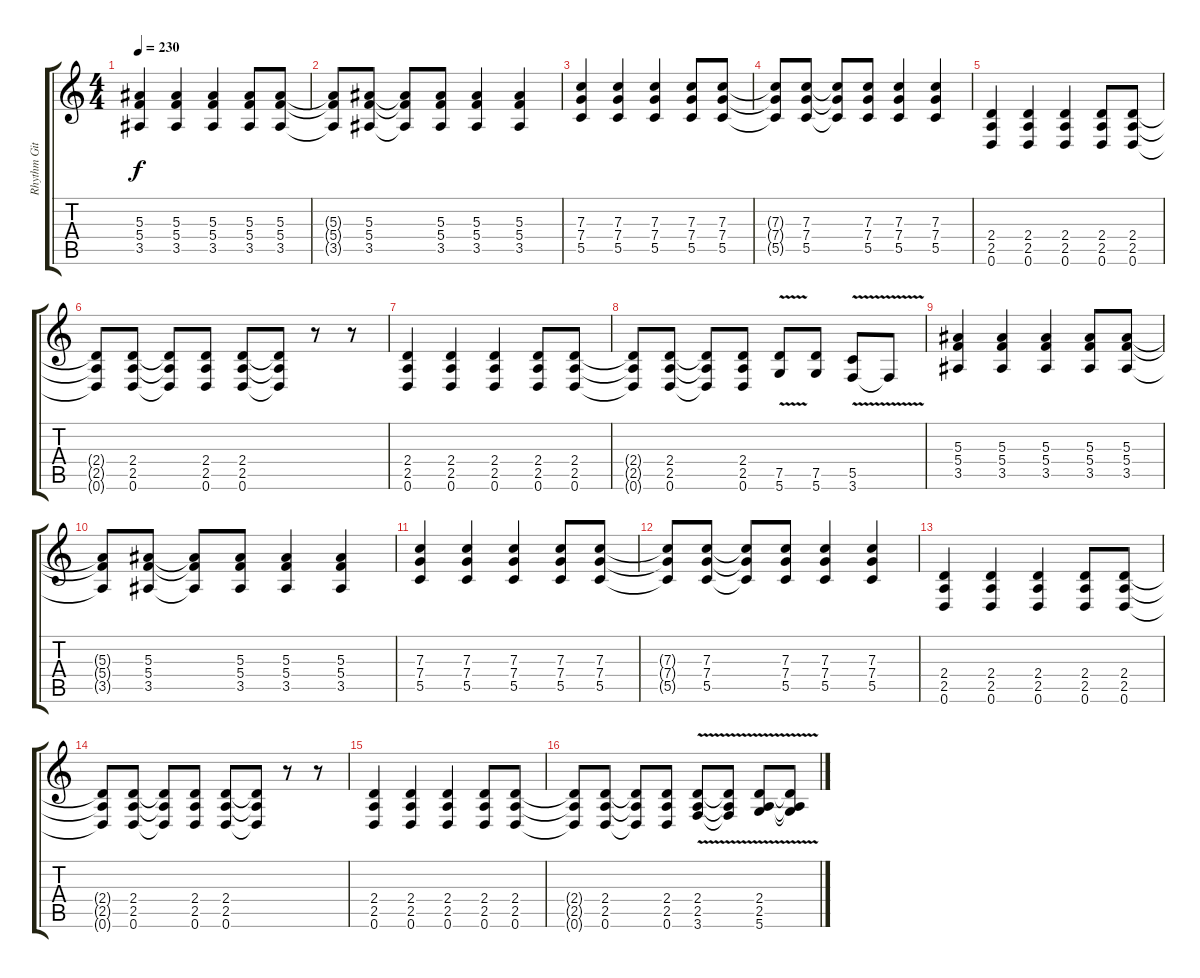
\track ("Rhythm Gitarre" "Rhythm Git") {instrument acousticguitarsteel}
\staff {score tabs}
\tuning (D4 A3 F3 C3 G2 D2) {hide}
\ts (4 4)
\tempo 230
\clef g2
\ks c
(5.3 5.4 3.5).4{dy f} (5.3 5.4 3.5).4 (5.3 5.4 3.5).4 (5.3 5.4 3.5).8 (5.3 5.4 3.5).8 |
(5.3{t} 5.4{t} 3.5{t}).8 (5.3 5.4 3.5).8 (5.3{t} 5.4{t} 3.5{t}).8 (5.3 5.4 3.5).8 (5.3 5.4 3.5).4 (5.3 5.4 3.5).4 |
(7.3 7.4 5.5).4 (7.3 7.4 5.5).4 (7.3 7.4 5.5).4 (7.3 7.4 5.5).8 (7.3 7.4 5.5).8 |
(7.3{t} 7.4{t} 5.5{t}).8 (7.3 7.4 5.5).8 (7.3{t} 7.4{t} 5.5{t}).8 (7.3 7.4 5.5).8 (7.3 7.4 5.5).4 (7.3 7.4 5.5).4 |
(2.4 2.5 0.6).4 (2.4 2.5 0.6).4 (2.4 2.5 0.6).4 (2.4 2.5 0.6).8 (2.4 2.5 0.6).8 |
(2.4{t} 2.5{t} 0.6{t}).8 (2.4 2.5 0.6).8 (2.4{t} 2.5{t} 0.6{t}).8 (2.4 2.5 0.6).8 (2.4 2.5 0.6).8 (2.4{t} 2.5{t} 0.6{t}).8 r.8 r.8 |
(2.4 2.5 0.6).4 (2.4 2.5 0.6).4 (2.4 2.5 0.6).4 (2.4 2.5 0.6).8 (2.4 2.5 0.6).8 |
(2.4{t} 2.5{t} 0.6{t}).8 (2.4 2.5 0.6).8 (2.4{t} 2.5{t} 0.6{t}).8 (2.4 2.5 0.6).8 (7.5 5.6{v}).8 (7.5 5.6).8 (5.5 3.6{v}).8 3.6{t}.8 |
(5.3 5.4 3.5).4 (5.3 5.4 3.5).4 (5.3 5.4 3.5).4 (5.3 5.4 3.5).8 (5.3 5.4 3.5).8 |
(5.3{t} 5.4{t} 3.5{t}).8 (5.3 5.4 3.5).8 (5.3{t} 5.4{t} 3.5{t}).8 (5.3 5.4 3.5).8 (5.3 5.4 3.5).4 (5.3 5.4 3.5).4 |
(7.3 7.4 5.5).4 (7.3 7.4 5.5).4 (7.3 7.4 5.5).4 (7.3 7.4 5.5).8 (7.3 7.4 5.5).8 |
(7.3{t} 7.4{t} 5.5{t}).8 (7.3 7.4 5.5).8 (7.3{t} 7.4{t} 5.5{t}).8 (7.3 7.4 5.5).8 (7.3 7.4 5.5).4 (7.3 7.4 5.5).4 |
(2.4 2.5 0.6).4 (2.4 2.5 0.6).4 (2.4 2.5 0.6).4 (2.4 2.5 0.6).8 (2.4 2.5 0.6).8 |
(2.4{t} 2.5{t} 0.6{t}).8 (2.4 2.5 0.6).8 (2.4{t} 2.5{t} 0.6{t}).8 (2.4 2.5 0.6).8 (2.4 2.5 0.6).8 (2.4{t} 2.5{t} 0.6{t}).8 r.8 r.8 |
(2.4 2.5 0.6).4 (2.4 2.5 0.6).4 (2.4 2.5 0.6).4 (2.4 2.5 0.6).8 (2.4 2.5 0.6).8 |
(2.4{t} 2.5{t} 0.6{t}).8 (2.4 2.5 0.6).8 (2.4{t} 2.5{t} 0.6{t}).8 (2.4 2.5 0.6).8 (2.4 2.5 3.6{v}).8 (2.4{t} 2.5{t} 3.6{t}).8 (2.4 2.5 5.6{v}).8 (2.4{t} 2.5{t} 5.6{t}).8
